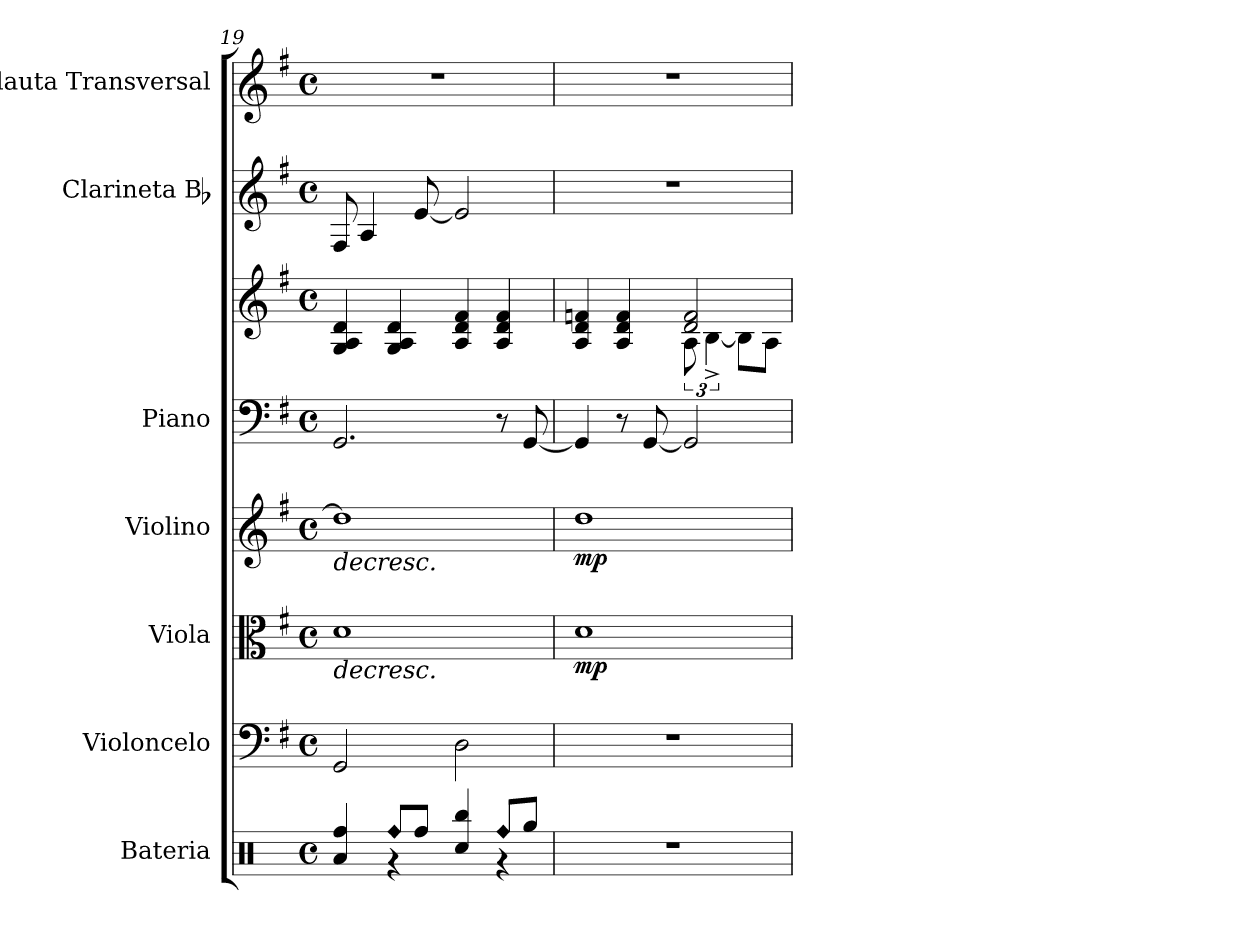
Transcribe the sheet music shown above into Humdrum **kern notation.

**kern	**kern	**kern	**dynam	**kern	**dynam	**kern	**kern	**kern	**kern
*part7	*part6	*part5	*part5	*part4	*part4	*part3	*part3	*part2	*part1
*staff8	*staff7	*staff6	*staff6	*staff5	*staff5	*staff4	*staff3	*staff2	*staff1
*I"Bateria	*I"Violoncelo	*I"Viola	*	*I"Violino	*	*I"Piano	*	*I"Clarineta Bb	*I"Flauta Transversal
*I'Bat.	*I'Vc.	*I'Vla	*	*I'Vln.	*	*I'Pno	*	*I'Cl. Bb	*I'Fl.
*clefX	*clefF4	*clefC3	*	*clefG2	*	*clefF4	*clefG2	*clefG2	*clefG2
*	*	*	*	*	*	*	*	*ITrd1c2	*
*k[]	*k[f#]	*k[f#]	*	*k[f#]	*	*k[f#]	*k[f#]	*k[b-]	*k[f#]
*M4/4	*M4/4	*M4/4	*	*M4/4	*	*M4/4	*M4/4	*M4/4	*M4/4
*met(c)	*met(c)	*met(c)	*	*met(c)	*	*met(c)	*met(c)	*met(c)	*met(c)
=19	=19	=19	=19	=19	=19	=19	=19	=19	=19
*^	*	*	*	*	*	*	*	*	*
!	!	!	!	!LO:HP:b	!	!LO:HP:b	!	!	!	!
4Rff/	4Ra/	2GG/	1d	>	1dd]	>	2.GG/	4G/ 4A/ 4d/	8E/	1r
.	.	.	.	.	.	.	.	.	4G/	.
!LO:N:head=diamond	!	!	!	!	!	!	!	!	!	!
8Rff/L	4r	.	.	.	.	.	.	4G/ 4A/ 4d/	.	.
8Rff/J	.	.	.	.	.	.	.	.	[8d/	.
4Rbb/	4Rcc/	2D\	.	.	.	.	.	4A/ 4d/ 4f#/	2d/]	.
!LO:N:head=diamond	!	!	!	!	!	!	!	!	!	!
8Rff/L	4r	.	.	.	.	.	8r	4A/ 4d/ 4f#/	.	.
8Rgg/J	.	.	.	.	.	.	[8GG/	.	.	.
*v	*v	*	*	*	*	*	*	*	*	*
=20	=20	=20	=20	=20	=20	=20	=20	=20	=20
*	*	*	*	*	*	*	*^	*	*
!	!	!	!LO:DY:b	!	!LO:DY:b	!	!	!	!	!
1r	1r	1d	mp	1dd	mp	4GG/]	4A/ 4d/ 4fn/	2ryy	1r	1r
.	.	.	.	.	.	8r	4A/ 4d/ 4f/	.	.	.
.	.	.	.	.	.	[8GG/	.	.	.	.
.	.	.	.	.	.	2GG/]	2d/ 2f/	12A\	.	.
.	.	.	.	.	.	.	.	[6B^\	.	.
.	.	.	.	.	.	.	.	8B\L]	.	.
.	.	.	.	.	.	.	.	8A\J	.	.
*	*	*	*	*	*	*	*v	*v	*	*
.	.	.	]	.	]	.	.	.	.
=	=	=	=	=	=	=	=	=	=
*-	*-	*-	*-	*-	*-	*-	*-	*-	*-
